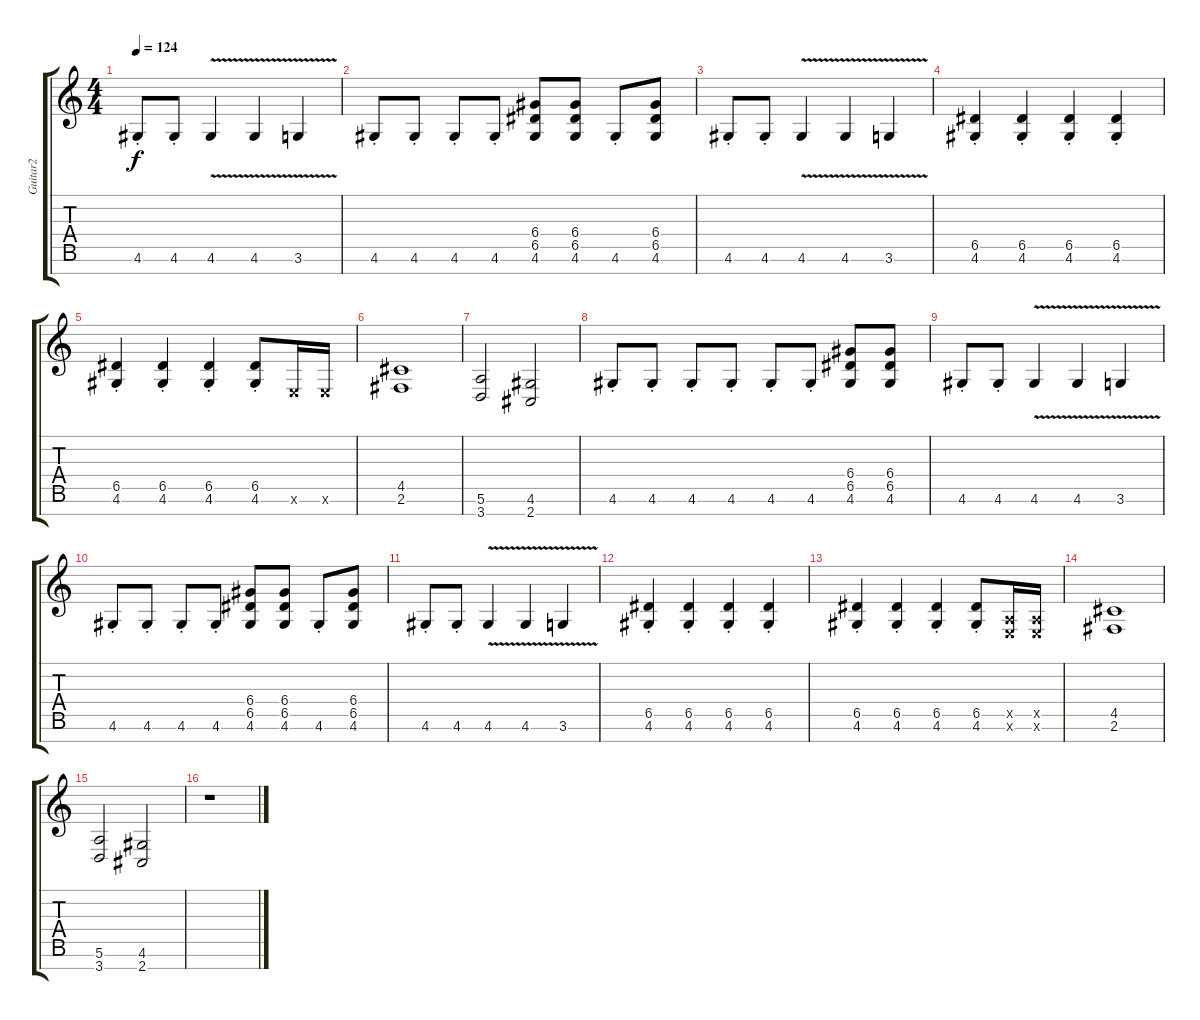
\track ("Guitar2" "Guitar2") {instrument distortionguitar}
\staff {score tabs}
\tuning (E4 B3 G3 D3 A2 E2 B1) {hide}
\ts (4 4)
\tempo 124
\clef g2
\ks c
4.6{st}.8{dy f} 4.6{st}.8 4.6{v}.4 4.6{v}.4 3.6{v}.4 |
4.6{st}.8 4.6{st}.8 4.6{st}.8 4.6{st}.8 (6.4 6.5 4.6).8 (6.4 6.5 4.6).8 4.6{st}.8 (6.4 6.5 4.6).8 |
4.6{st}.8 4.6{st}.8 4.6{v}.4 4.6{v}.4 3.6{v}.4 |
(6.5{st} 4.6{st}).4 (6.5{st} 4.6{st}).4 (6.5{st} 4.6{st}).4 (6.5{st} 4.6{st}).4 |
(6.5{st} 4.6{st}).4 (6.5{st} 4.6{st}).4 (6.5{st} 4.6{st}).4 (6.5{st} 4.6{st}).8 0.6{x}.16 0.6{x}.16 |
(4.5 2.6).1 |
(5.6 3.7).2 (4.6 2.7).2 |
4.6{st}.8 4.6{st}.8 4.6{st}.8 4.6{st}.8 4.6{st}.8 4.6{st}.8 (6.4 6.5 4.6).8 (6.4 6.5 4.6).8 |
4.6{st}.8 4.6{st}.8 4.6{v}.4 4.6{v}.4 3.6{v}.4 |
4.6{st}.8 4.6{st}.8 4.6{st}.8 4.6{st}.8 (6.4 6.5 4.6).8 (6.4 6.5 4.6).8 4.6{st}.8 (6.4 6.5 4.6).8 |
4.6{st}.8 4.6{st}.8 4.6{v}.4 4.6{v}.4 3.6{v}.4 |
(6.5{st} 4.6{st}).4 (6.5{st} 4.6{st}).4 (6.5{st} 4.6{st}).4 (6.5{st} 4.6{st}).4 |
(6.5{st} 4.6{st}).4 (6.5{st} 4.6{st}).4 (6.5{st} 4.6{st}).4 (6.5{st} 4.6{st}).8 (0.5{x} 0.6{x}).16 (0.5{x} 0.6{x}).16 |
(4.5 2.6).1 |
(5.6 3.7).2 (4.6 2.7).2 |
r.1
